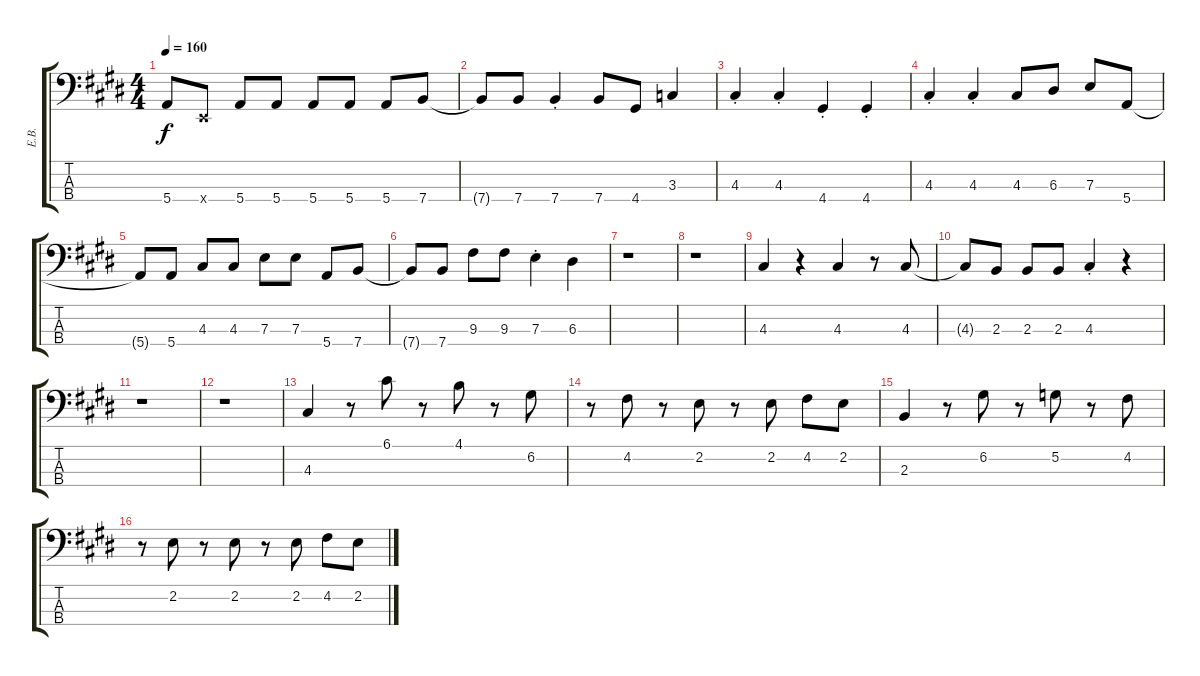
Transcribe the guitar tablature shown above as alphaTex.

\track ("E.B." "E.B.") {instrument electricbassfinger}
\staff {score tabs}
\tuning (G2 D2 A1 E1) {hide}
\ts (4 4)
\tempo 160
\clef f4
\ks e
5.4{t}.8{dy f} 0.4{x}.8 5.4.8 5.4.8 5.4.8 5.4.8 5.4.8 7.4.8 |
7.4{t}.8 7.4.8 7.4{st}.4 7.4.8 4.4.8 3.3.4 |
4.3{st}.4 4.3{st}.4 4.4{st}.4 4.4{st}.4 |
4.3{st}.4 4.3{st}.4 4.3.8 6.3.8 7.3.8 5.4.8 |
5.4{t}.8 5.4.8 4.3.8 4.3.8 7.3.8 7.3.8 5.4.8 7.4.8 |
7.4{t}.8 7.4.8 9.3.8 9.3.8 7.3{st}.4 6.3.4 |
r.1 |
r.1 |
4.3.4 r.4 4.3.4 r.8 4.3.8 |
4.3{t}.8 2.3.8 2.3.8 2.3.8 4.3{st}.4 r.4 |
r.1 |
r.1 |
4.3.4 r.8 6.1.8 r.8 4.1.8 r.8 6.2.8 |
r.8 4.2.8 r.8 2.2.8 r.8 2.2.8 4.2.8 2.2.8 |
2.3.4 r.8 6.2.8 r.8 5.2.8 r.8 4.2.8 |
r.8 2.2.8 r.8 2.2.8 r.8 2.2.8 4.2.8 2.2.8
